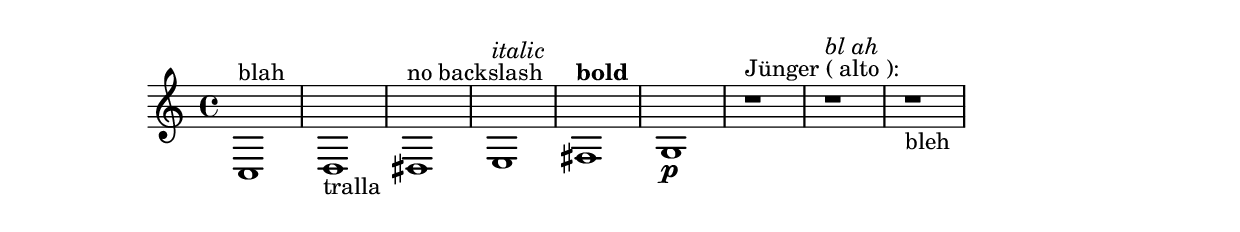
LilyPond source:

\version "2.18.2"
\book {
  \header {
  }

  \bookpart {
    <<
    \new Staff = Staff \with { }
    \context Staff = Staff {
      \relative c {
        << \new Voice = "voice1" {
          c1^\markup { blah } d_\markup { tralla } dis^\markup { no backslash }
          e^\markup { \italic { italic } }
          fis^\markup { \bold { bold } }
          g\p r^\markup { Jünger ("alto"): }
          r^\markup { \italic { bl ah } }
          r_\markup { bleh }
        } >>
      }
    }
    >>
  }
}
